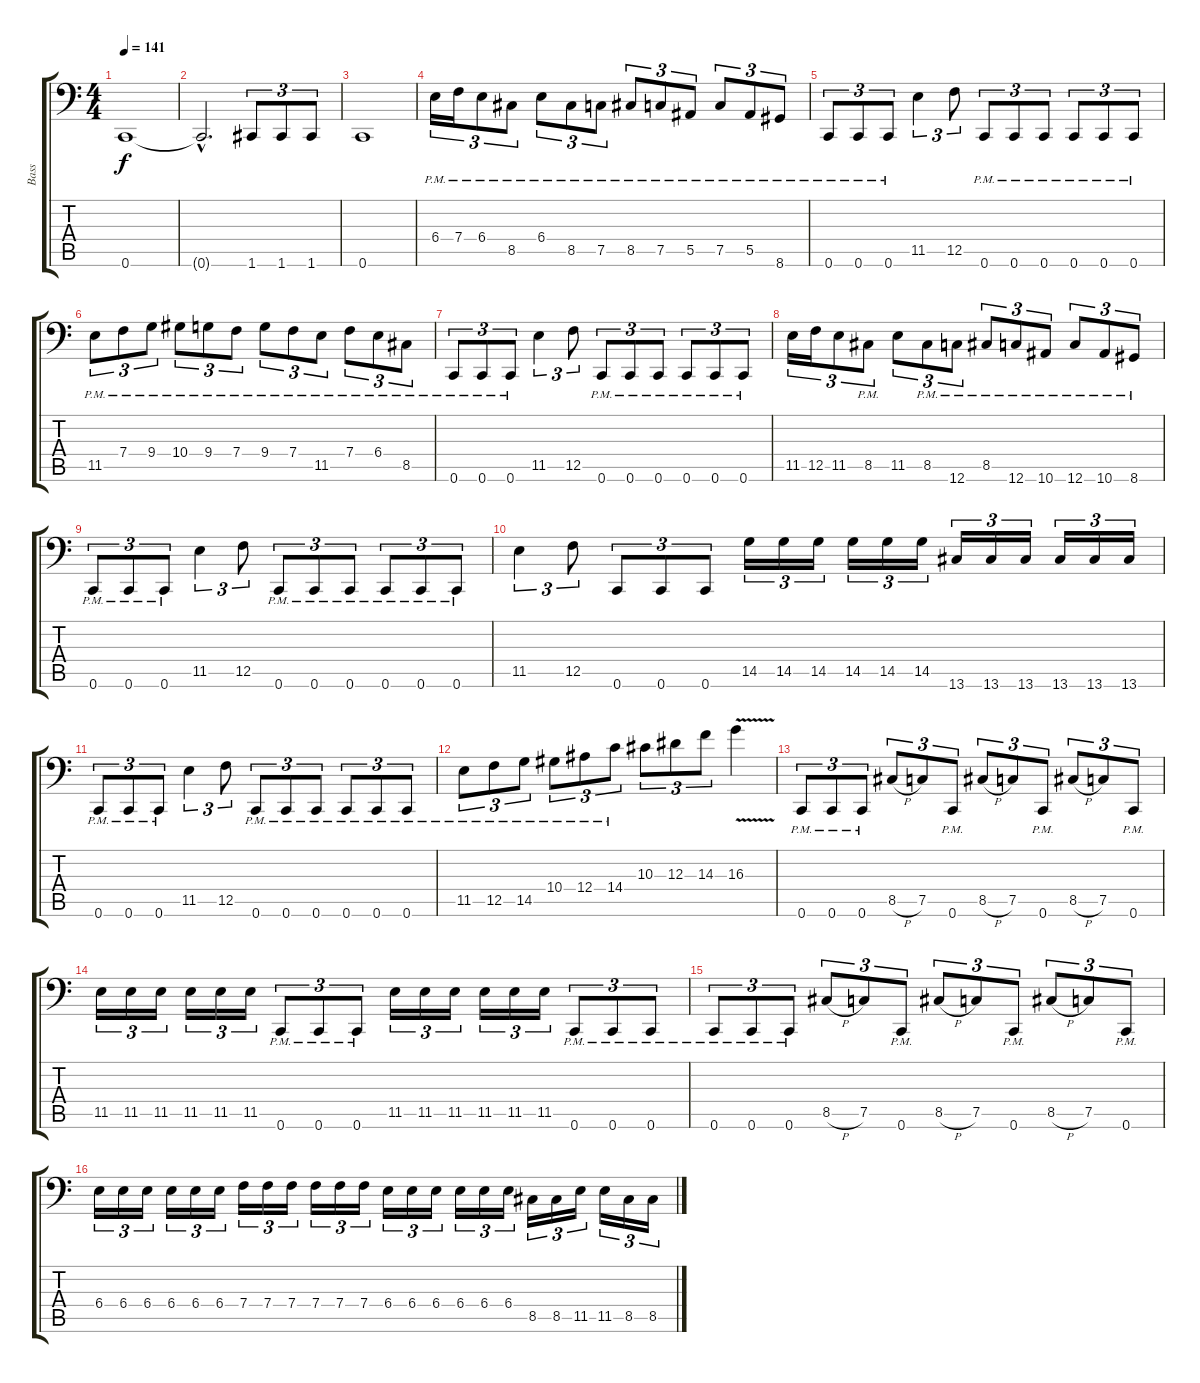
\track ("Bass" "Bass") {instrument electricbassfinger}
\staff {score tabs}
\tuning (C3 G2 Eb2 Bb1 F1 C1) {hide}
\ts (4 4)
\tempo 141
\clef f4
\ks c
0.6.1{dy f instrument electricbassfinger} |
0.6{hac t}.2{d} 1.6.8{tu (3 2)} 1.6.8{tu (3 2)} 1.6.8{tu (3 2)} |
0.6.1 |
6.4{pm}.16{tu (3 2)} 7.4{pm}.16{tu (3 2)} 6.4{pm}.8{tu (3 2)} 8.5{pm}.8{tu (3 2)} 6.4{pm}.8{tu (3 2)} 8.5{pm}.8{tu (3 2)} 7.5{pm}.8{tu (3 2)} 8.5{pm}.8{tu (3 2)} 7.5{pm}.8{tu (3 2)} 5.5{pm}.8{tu (3 2)} 7.5{pm}.8{tu (3 2)} 5.5{pm}.8{tu (3 2)} 8.6{pm}.8{tu (3 2)} |
0.6{pm}.8{tu (3 2)} 0.6{pm}.8{tu (3 2)} 0.6{pm}.8{tu (3 2)} 11.5.4{tu (3 2)} 12.5.8{tu (3 2)} 0.6{pm}.8{tu (3 2)} 0.6{pm}.8{tu (3 2)} 0.6{pm}.8{tu (3 2)} 0.6{pm}.8{tu (3 2)} 0.6{pm}.8{tu (3 2)} 0.6{pm}.8{tu (3 2)} |
11.5{pm}.8{tu (3 2)} 7.4{pm}.8{tu (3 2)} 9.4{pm}.8{tu (3 2)} 10.4{pm}.8{tu (3 2)} 9.4{pm}.8{tu (3 2)} 7.4{pm}.8{tu (3 2)} 9.4{pm}.8{tu (3 2)} 7.4{pm}.8{tu (3 2)} 11.5{pm}.8{tu (3 2)} 7.4{pm}.8{tu (3 2)} 6.4{pm}.8{tu (3 2)} 8.5{pm}.8{tu (3 2)} |
0.6{pm}.8{tu (3 2)} 0.6{pm}.8{tu (3 2)} 0.6{pm}.8{tu (3 2)} 11.5.4{tu (3 2)} 12.5.8{tu (3 2)} 0.6{pm}.8{tu (3 2)} 0.6{pm}.8{tu (3 2)} 0.6{pm}.8{tu (3 2)} 0.6{pm}.8{tu (3 2)} 0.6{pm}.8{tu (3 2)} 0.6{pm}.8{tu (3 2)} |
11.5.16{tu (3 2)} 12.5.16{tu (3 2)} 11.5.8{tu (3 2)} 8.5{pm}.8{tu (3 2)} 11.5.8{tu (3 2)} 8.5{pm}.8{tu (3 2)} 12.6{pm}.8{tu (3 2)} 8.5{pm}.8{tu (3 2)} 12.6{pm}.8{tu (3 2)} 10.6{pm}.8{tu (3 2)} 12.6{pm}.8{tu (3 2)} 10.6{pm}.8{tu (3 2)} 8.6{pm}.8{tu (3 2)} |
0.6{pm}.8{tu (3 2)} 0.6{pm}.8{tu (3 2)} 0.6{pm}.8{tu (3 2)} 11.5.4{tu (3 2)} 12.5.8{tu (3 2)} 0.6{pm}.8{tu (3 2)} 0.6{pm}.8{tu (3 2)} 0.6{pm}.8{tu (3 2)} 0.6{pm}.8{tu (3 2)} 0.6{pm}.8{tu (3 2)} 0.6{pm}.8{tu (3 2)} |
11.5.4{tu (3 2)} 12.5.8{tu (3 2)} 0.6.8{tu (3 2)} 0.6.8{tu (3 2)} 0.6.8{tu (3 2)} 14.5.16{tu (3 2)} 14.5.16{tu (3 2)} 14.5.16{tu (3 2)} 14.5.16{tu (3 2)} 14.5.16{tu (3 2)} 14.5.16{tu (3 2)} 13.6.16{tu (3 2)} 13.6.16{tu (3 2)} 13.6.16{tu (3 2)} 13.6.16{tu (3 2)} 13.6.16{tu (3 2)} 13.6.16{tu (3 2)} |
0.6{pm}.8{tu (3 2)} 0.6{pm}.8{tu (3 2)} 0.6{pm}.8{tu (3 2)} 11.5.4{tu (3 2)} 12.5.8{tu (3 2)} 0.6{pm}.8{tu (3 2)} 0.6{pm}.8{tu (3 2)} 0.6{pm}.8{tu (3 2)} 0.6{pm}.8{tu (3 2)} 0.6{pm}.8{tu (3 2)} 0.6{pm}.8{tu (3 2)} |
11.5{pm}.8{tu (3 2)} 12.5{pm}.8{tu (3 2)} 14.5{pm}.8{tu (3 2)} 10.4{pm}.8{tu (3 2)} 12.4{pm}.8{tu (3 2)} 14.4{pm}.8{tu (3 2)} 10.3.8{tu (3 2)} 12.3.8{tu (3 2)} 14.3.8{tu (3 2)} 16.3{v}.4 |
0.6{pm}.8{tu (3 2)} 0.6{pm}.8{tu (3 2)} 0.6{pm}.8{tu (3 2)} 8.5{h}.8{tu (3 2)} 7.5.8{tu (3 2)} 0.6{pm}.8{tu (3 2)} 8.5{h}.8{tu (3 2)} 7.5.8{tu (3 2)} 0.6{pm}.8{tu (3 2)} 8.5{h}.8{tu (3 2)} 7.5.8{tu (3 2)} 0.6{pm}.8{tu (3 2)} |
11.5.16{tu (3 2)} 11.5.16{tu (3 2)} 11.5.16{tu (3 2)} 11.5.16{tu (3 2)} 11.5.16{tu (3 2)} 11.5.16{tu (3 2)} 0.6{pm}.8{tu (3 2)} 0.6{pm}.8{tu (3 2)} 0.6{pm}.8{tu (3 2)} 11.5.16{tu (3 2)} 11.5.16{tu (3 2)} 11.5.16{tu (3 2)} 11.5.16{tu (3 2)} 11.5.16{tu (3 2)} 11.5.16{tu (3 2)} 0.6{pm}.8{tu (3 2)} 0.6{pm}.8{tu (3 2)} 0.6{pm}.8{tu (3 2)} |
0.6{pm}.8{tu (3 2)} 0.6{pm}.8{tu (3 2)} 0.6{pm}.8{tu (3 2)} 8.5{h}.8{tu (3 2)} 7.5.8{tu (3 2)} 0.6{pm}.8{tu (3 2)} 8.5{h}.8{tu (3 2)} 7.5.8{tu (3 2)} 0.6{pm}.8{tu (3 2)} 8.5{h}.8{tu (3 2)} 7.5.8{tu (3 2)} 0.6{pm}.8{tu (3 2)} |
6.4.16{tu (3 2)} 6.4.16{tu (3 2)} 6.4.16{tu (3 2)} 6.4.16{tu (3 2)} 6.4.16{tu (3 2)} 6.4.16{tu (3 2)} 7.4.16{tu (3 2)} 7.4.16{tu (3 2)} 7.4.16{tu (3 2)} 7.4.16{tu (3 2)} 7.4.16{tu (3 2)} 7.4.16{tu (3 2)} 6.4.16{tu (3 2)} 6.4.16{tu (3 2)} 6.4.16{tu (3 2)} 6.4.16{tu (3 2)} 6.4.16{tu (3 2)} 6.4.16{tu (3 2)} 8.5.16{tu (3 2)} 8.5.16{tu (3 2)} 11.5.16{tu (3 2)} 11.5.16{tu (3 2)} 8.5.16{tu (3 2)} 8.5.16{tu (3 2)}
